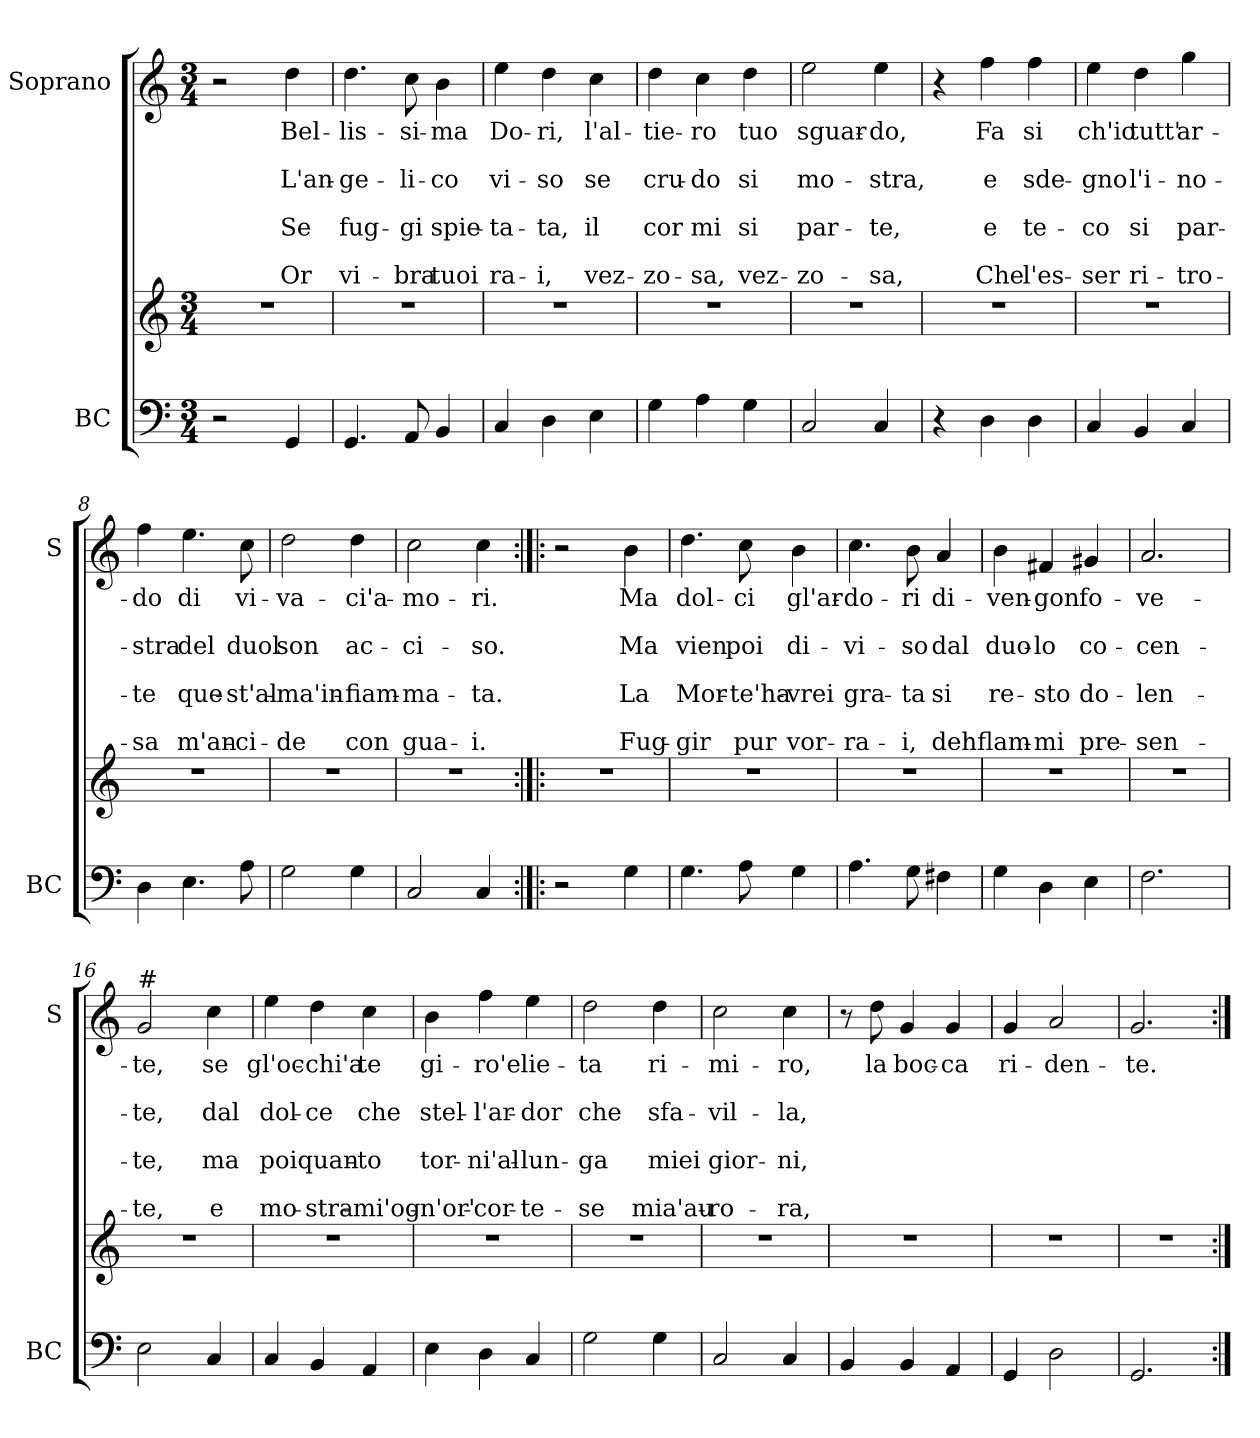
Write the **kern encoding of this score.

**kern	**kern	**kern	**text	**text	**text	**text	**text	**text	**text
*part2	*part2	*part1	*part1	*part1	*part1	*part1	*part1	*part1	*part1
*staff3	*staff2	*staff1	*staff1	*staff1	*staff1	*staff1	*staff1	*staff1	*staff1
*I"BC	*	*I"Soprano	*	*	*	*	*	*	*
*I'BC	*	*I'S	*	*	*	*	*	*	*
*clefF4	*clefG2	*clefG2	*	*	*	*	*	*	*
*k[]	*k[]	*k[]	*	*	*	*	*	*	*
*C:	*C:	*C:	*	*	*	*	*	*	*
*M3/4	*M3/4	*M3/4	*	*	*	*	*	*	*
=1	=1	=1	=1	=1	=1	=1	=1	=1	=1
2r	2.r	2r	.	.	.	.	.	.	.
!	!	!	!LO:LY:b	!	!LO:LY:b	!	!LO:LY:b	!	!LO:LY:b
4GG/	.	4dd\	Bel-	.	L'an-	.	Se	.	Or
=2	=2	=2	=2	=2	=2	=2	=2	=2	=2
!	!	!	!LO:LY:b	!	!LO:LY:b	!	!LO:LY:b	!	!LO:LY:b
4.GG/	2.r	4.dd\	-lis-	.	-ge-	.	fug-	.	vi-
!	!	!	!LO:LY:b	!	!LO:LY:b	!	!LO:LY:b	!	!LO:LY:b
8AA/	.	8cc\	-si-	.	-li-	.	-gi	.	-bra
!	!	!	!LO:LY:b	!	!LO:LY:b	!	!LO:LY:b	!	!LO:LY:b
4BB/	.	4b\	-ma	.	-co	.	spie-	.	tuoi
=3	=3	=3	=3	=3	=3	=3	=3	=3	=3
!	!	!	!LO:LY:b	!	!LO:LY:b	!	!LO:LY:b	!	!LO:LY:b
4C/	2.r	4ee\	Do-	.	vi-	.	-ta-	.	ra-
!	!	!	!LO:LY:b	!	!LO:LY:b	!	!LO:LY:b	!	!LO:LY:b
4D\	.	4dd\	-ri,	.	-so	.	-ta,	.	-i,
!	!	!	!LO:LY:b	!	!LO:LY:b	!	!LO:LY:b	!	!LO:LY:b
4E\	.	4cc\	l'al-	.	se	.	il	.	vez-
=4	=4	=4	=4	=4	=4	=4	=4	=4	=4
!	!	!	!LO:LY:b	!	!LO:LY:b	!	!LO:LY:b	!	!LO:LY:b
4G\	2.r	4dd\	-tie-	.	cru-	.	cor	.	-zo-
!	!	!	!LO:LY:b	!	!LO:LY:b	!	!LO:LY:b	!	!LO:LY:b
4A\	.	4cc\	-ro	.	-do	.	mi	.	-sa,
!	!	!	!LO:LY:b	!	!LO:LY:b	!	!LO:LY:b	!	!LO:LY:b
4G\	.	4dd\	tuo	.	si	.	si	.	vez-
=5	=5	=5	=5	=5	=5	=5	=5	=5	=5
!	!	!	!LO:LY:b	!	!LO:LY:b	!	!LO:LY:b	!	!LO:LY:b
2C/	2.r	2ee\	sguar-	.	mo-	.	par-	.	-zo-
!	!	!	!LO:LY:b	!	!LO:LY:b	!	!LO:LY:b	!	!LO:LY:b
4C/	.	4ee\	-do,	.	-stra,	.	-te,	.	-sa,
!!LO:LB:g=z
=6	=6	=6	=6	=6	=6	=6	=6	=6	=6
4r	2.r	4r	.	.	.	.	.	.	.
!	!	!	!LO:LY:b	!	!LO:LY:b	!	!LO:LY:b	!	!LO:LY:b
4D\	.	4ff\	Fa	.	e	.	e	.	Che
!	!	!	!LO:LY:b	!	!LO:LY:b	!	!LO:LY:b	!	!LO:LY:b
4D\	.	4ff\	si	.	sde-	.	te-	.	l'es-
=7	=7	=7	=7	=7	=7	=7	=7	=7	=7
!	!	!	!LO:LY:b	!	!LO:LY:b	!	!LO:LY:b	!	!LO:LY:b
4C/	2.r	4ee\	ch'io	.	-gno	.	-co	.	-ser
!	!	!	!LO:LY:b	!	!LO:LY:b	!	!LO:LY:b	!	!LO:LY:b
4BB/	.	4dd\	tutt'	.	l'i-	.	si	.	ri-
!	!	!	!LO:LY:b	!	!LO:LY:b	!	!LO:LY:b	!	!LO:LY:b
4C/	.	4gg\	ar-	.	-no-	.	par-	.	-tro-
=8	=8	=8	=8	=8	=8	=8	=8	=8	=8
!	!	!	!LO:LY:b	!	!LO:LY:b	!	!LO:LY:b	!	!LO:LY:b
4D\	2.r	4ff\	-do	.	-stra	.	-te	.	-sa
!	!	!	!LO:LY:b	!	!LO:LY:b	!	!LO:LY:b	!	!LO:LY:b
4.E\	.	4.ee\	di	.	del	.	que-	.	m'an-
!	!	!	!LO:LY:b	!	!LO:LY:b	!	!LO:LY:b	!	!LO:LY:b
8A\	.	8cc\	vi-	.	duol	.	-st'al-	.	-ci-
=9	=9	=9	=9	=9	=9	=9	=9	=9	=9
!	!	!	!LO:LY:b	!	!LO:LY:b	!	!LO:LY:b	!	!LO:LY:b
2G\	2.r	2dd\	-va-	.	son	.	-ma'in-	.	-de
!	!	!	!LO:LY:b	!	!LO:LY:b	!	!LO:LY:b	!	!LO:LY:b
4G\	.	4dd\	-ci'a-	.	ac-	.	-fiam-	.	con
=10	=10	=10	=10	=10	=10	=10	=10	=10	=10
!	!	!	!LO:LY:b	!	!LO:LY:b	!	!LO:LY:b	!	!LO:LY:b
2C/	2.r	2cc\	-mo-	.	-ci-	.	-ma-	.	gua-
!	!	!	!LO:LY:b	!	!LO:LY:b	!	!LO:LY:b	!	!LO:LY:b
4C/	.	4cc\	-ri.	.	-so.	.	-ta.	.	-i.
!!LO:PB:g=z
=11:|!|:	=11:|!|:	=11:|!|:	=11:|!|:	=11:|!|:	=11:|!|:	=11:|!|:	=11:|!|:	=11:|!|:	=11:|!|:
2r	2.r	2r	.	.	.	.	.	.	.
!	!	!	!LO:LY:b	!	!LO:LY:b	!	!LO:LY:b	!	!LO:LY:b
4G\	.	4b\	Ma	.	Ma	.	La	.	Fug-
=12	=12	=12	=12	=12	=12	=12	=12	=12	=12
!	!	!	!LO:LY:b	!	!LO:LY:b	!	!LO:LY:b	!	!LO:LY:b
4.G\	2.r	4.dd\	dol-	.	vien	.	Mor-	.	-gir
!	!	!	!LO:LY:b	!	!LO:LY:b	!	!LO:LY:b	!	!LO:LY:b
8A\	.	8cc\	-ci	.	poi	.	-te'ha-	.	pur
!	!	!	!LO:LY:b	!	!LO:LY:b	!	!LO:LY:b	!	!LO:LY:b
4G\	.	4b\	gl'ar-	.	di-	.	-vrei	.	vor-
=13	=13	=13	=13	=13	=13	=13	=13	=13	=13
!	!	!	!LO:LY:b	!	!LO:LY:b	!	!LO:LY:b	!	!LO:LY:b
4.A\	2.r	4.cc\	-do-	.	-vi-	.	gra-	.	-ra-
!	!	!	!LO:LY:b	!	!LO:LY:b	!	!LO:LY:b	!	!LO:LY:b
8G\	.	8b\	-ri	.	-so	.	-ta	.	-i,
!	!	!	!LO:LY:b	!	!LO:LY:b	!	!LO:LY:b	!	!LO:LY:b
4F#X\	.	4a/	di-	.	dal	.	si	.	deh
=14	=14	=14	=14	=14	=14	=14	=14	=14	=14
!	!	!	!LO:LY:b	!	!LO:LY:b	!	!LO:LY:b	!	!LO:LY:b
4G\	2.r	4b\	-ven-	.	duo-	.	re-	.	flam-
!	!	!	!LO:LY:b	!	!LO:LY:b	!	!LO:LY:b	!	!LO:LY:b
4D\	.	4f#X/	-gon	.	-lo	.	-sto	.	-mi
!	!	!	!LO:LY:b	!	!LO:LY:b	!	!LO:LY:b	!	!LO:LY:b
4E\	.	4g#X/	fo-	.	co-	.	do-	.	pre-
!!LO:LB:g=z
=15	=15	=15	=15	=15	=15	=15	=15	=15	=15
!	!	!	!LO:LY:b	!	!LO:LY:b	!	!LO:LY:b	!	!LO:LY:b
2.F\	2.r	2.a/	-ve-	.	-cen-	.	-len-	.	-sen-
=16	=16	=16	=16	=16	=16	=16	=16	=16	=16
!	!	!LO:TX:a:t=#	!	!	!	!	!	!	!
!	!	!	!LO:LY:b	!	!LO:LY:b	!	!LO:LY:b	!	!LO:LY:b
2E\	2.r	2g/	-te,	.	-te,	.	-te,	.	-te,
!	!	!	!LO:LY:b	!	!LO:LY:b	!	!LO:LY:b	!	!LO:LY:b
4C/	.	4cc\	se	.	dal	.	ma	.	e
=17	=17	=17	=17	=17	=17	=17	=17	=17	=17
!	!	!	!LO:LY:b	!	!LO:LY:b	!	!LO:LY:b	!	!LO:LY:b
4C/	2.r	4ee\	gl'oc-	.	dol-	.	poi	.	mo-
!	!	!	!LO:LY:b	!	!LO:LY:b	!	!LO:LY:b	!	!LO:LY:b
4BB/	.	4dd\	-chi'a	.	-ce	.	quan-	.	-stra-
!	!	!	!LO:LY:b	!	!LO:LY:b	!	!LO:LY:b	!	!LO:LY:b
4AA/	.	4cc\	te	.	che	.	-to	.	-mi'og-
=18	=18	=18	=18	=18	=18	=18	=18	=18	=18
!	!	!	!LO:LY:b	!	!LO:LY:b	!	!LO:LY:b	!	!LO:LY:b
4E\	2.r	4b\	gi-	.	stel-	.	tor-	.	-n'or'-
!	!	!	!LO:LY:b	!	!LO:LY:b	!	!LO:LY:b	!	!LO:LY:b
4D\	.	4ff\	-ro'e	.	-l'ar-	.	-ni'al-	.	-cor-
!	!	!	!LO:LY:b	!	!LO:LY:b	!	!LO:LY:b	!	!LO:LY:b
4C/	.	4ee\	lie-	.	-dor	.	-lun-	.	-te-
!!LO:LB:g=z
=19	=19	=19	=19	=19	=19	=19	=19	=19	=19
!	!	!	!LO:LY:b	!	!LO:LY:b	!	!LO:LY:b	!	!LO:LY:b
2G\	2.r	2dd\	-ta	.	che	.	-ga	.	-se
!	!	!	!LO:LY:b	!	!LO:LY:b	!	!LO:LY:b	!	!LO:LY:b
4G\	.	4dd\	ri-	.	sfa-	.	miei	.	mia'au-
=20	=20	=20	=20	=20	=20	=20	=20	=20	=20
!	!	!	!LO:LY:b	!	!LO:LY:b	!	!LO:LY:b	!	!LO:LY:b
2C/	2.r	2cc\	-mi-	.	-vil-	.	gior-	.	-ro-
!	!	!	!LO:LY:b	!	!LO:LY:b	!	!LO:LY:b	!	!LO:LY:b
4C/	.	4cc\	-ro,	.	-la,	.	-ni,	.	-ra,
=21	=21	=21	=21	=21	=21	=21	=21	=21	=21
4BB/	2.r	8r	.	.	.	.	.	.	.
!	!	!	!LO:LY:b	!	!	!	!	!	!
.	.	8dd\	la	.	.	.	.	.	.
!	!	!	!LO:LY:b	!	!	!	!	!	!
4BB/	.	4g/	boc-	.	.	.	.	.	.
!	!	!	!LO:LY:b	!	!	!	!	!	!
4AA/	.	4g/	-ca	.	.	.	.	.	.
=22	=22	=22	=22	=22	=22	=22	=22	=22	=22
!	!	!	!LO:LY:b	!	!	!	!	!	!
4GG/	2.r	4g/	ri-	.	.	.	.	.	.
!	!	!	!LO:LY:b	!	!	!	!	!	!
2D\	.	2a/	-den-	.	.	.	.	.	.
=23	=23	=23	=23	=23	=23	=23	=23	=23	=23
!	!	!	!LO:LY:b	!	!	!	!	!	!
2.GG/	2.r	2.g/	-te.	.	.	.	.	.	.
=:|!	=:|!	=:|!	=:|!	=:|!	=:|!	=:|!	=:|!	=:|!	=:|!
*-	*-	*-	*-	*-	*-	*-	*-	*-	*-
